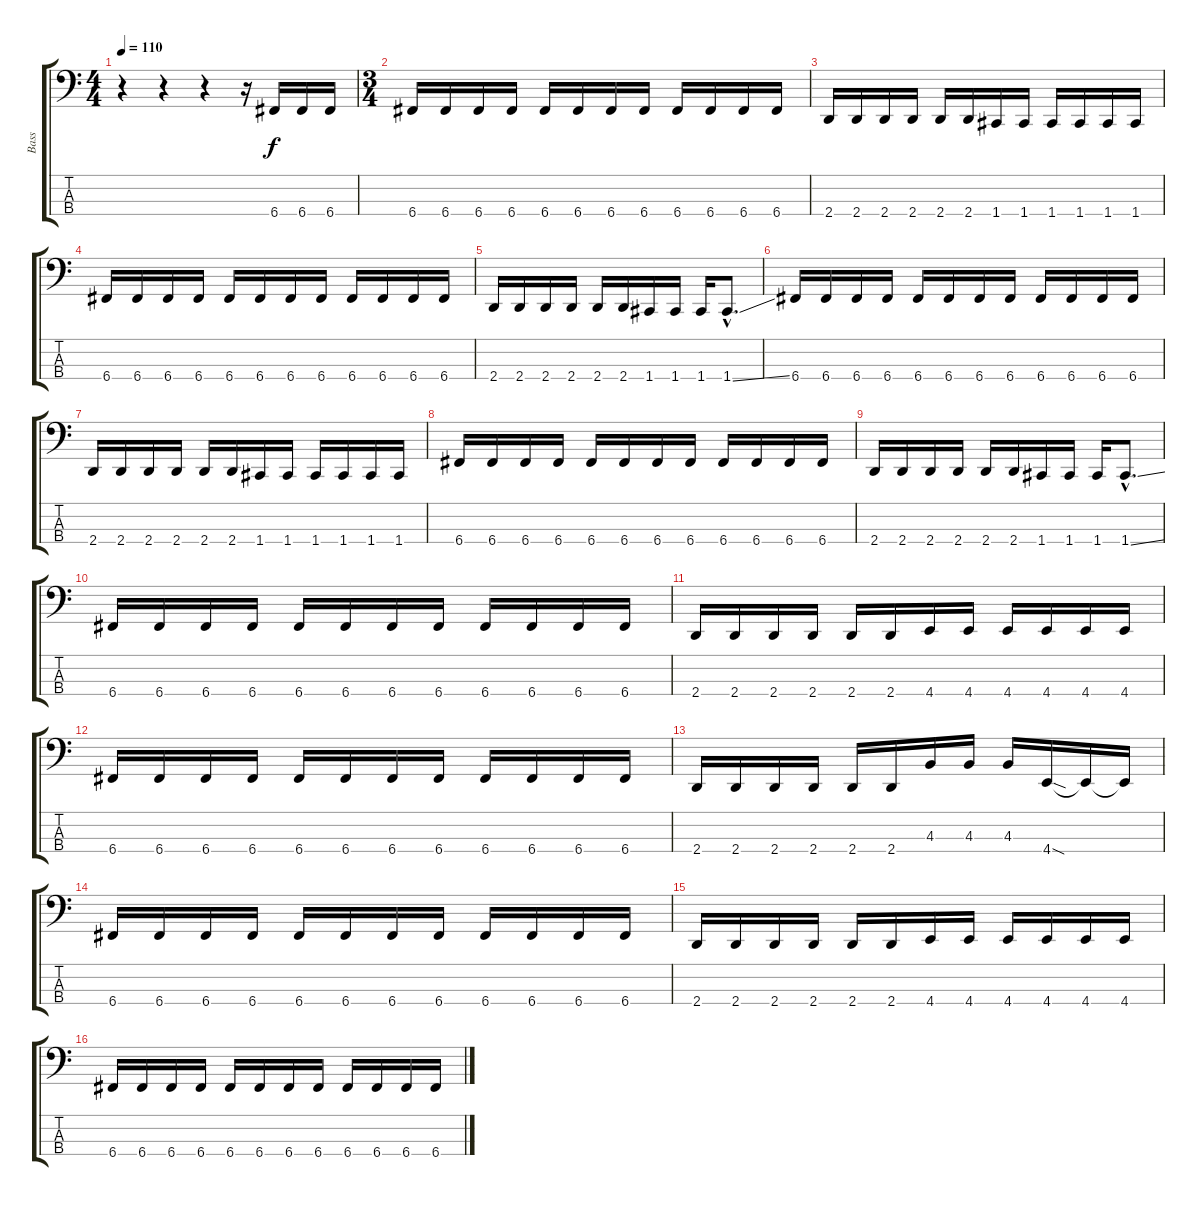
\track ("Bass" "Bass") {instrument electricbassfinger}
\staff {score tabs}
\tuning (F2 C2 G1 C1) {hide}
\ts (4 4)
\tempo 110
\clef f4
\ks c
r.4{dy f instrument electricbassfinger} r.4 r.4 r.16 6.4.16 6.4.16 6.4.16 |
\ts (3 4)
6.4.16 6.4.16 6.4.16 6.4.16 6.4.16 6.4.16 6.4.16 6.4.16 6.4.16 6.4.16 6.4.16 6.4.16 |
2.4.16 2.4.16 2.4.16 2.4.16 2.4.16 2.4.16 1.4.16 1.4.16 1.4.16 1.4.16 1.4.16 1.4.16 |
6.4.16 6.4.16 6.4.16 6.4.16 6.4.16 6.4.16 6.4.16 6.4.16 6.4.16 6.4.16 6.4.16 6.4.16 |
2.4.16 2.4.16 2.4.16 2.4.16 2.4.16 2.4.16 1.4.16 1.4.16 1.4.16 1.4{ss hac}.8{d} |
6.4.16 6.4.16 6.4.16 6.4.16 6.4.16 6.4.16 6.4.16 6.4.16 6.4.16 6.4.16 6.4.16 6.4.16 |
2.4.16 2.4.16 2.4.16 2.4.16 2.4.16 2.4.16 1.4.16 1.4.16 1.4.16 1.4.16 1.4.16 1.4.16 |
6.4.16 6.4.16 6.4.16 6.4.16 6.4.16 6.4.16 6.4.16 6.4.16 6.4.16 6.4.16 6.4.16 6.4.16 |
2.4.16 2.4.16 2.4.16 2.4.16 2.4.16 2.4.16 1.4.16 1.4.16 1.4.16 1.4{ss hac}.8{d} |
6.4.16 6.4.16 6.4.16 6.4.16 6.4.16 6.4.16 6.4.16 6.4.16 6.4.16 6.4.16 6.4.16 6.4.16 |
2.4.16 2.4.16 2.4.16 2.4.16 2.4.16 2.4.16 4.4.16 4.4.16 4.4.16 4.4.16 4.4.16 4.4.16 |
6.4.16 6.4.16 6.4.16 6.4.16 6.4.16 6.4.16 6.4.16 6.4.16 6.4.16 6.4.16 6.4.16 6.4.16 |
2.4.16 2.4.16 2.4.16 2.4.16 2.4.16 2.4.16 4.3.16 4.3.16 4.3.16 4.4{sod}.16 4.4{t}.16 4.4{t}.16 |
6.4.16 6.4.16 6.4.16 6.4.16 6.4.16 6.4.16 6.4.16 6.4.16 6.4.16 6.4.16 6.4.16 6.4.16 |
2.4.16 2.4.16 2.4.16 2.4.16 2.4.16 2.4.16 4.4.16 4.4.16 4.4.16 4.4.16 4.4.16 4.4.16 |
6.4.16 6.4.16 6.4.16 6.4.16 6.4.16 6.4.16 6.4.16 6.4.16 6.4.16 6.4.16 6.4.16 6.4.16
